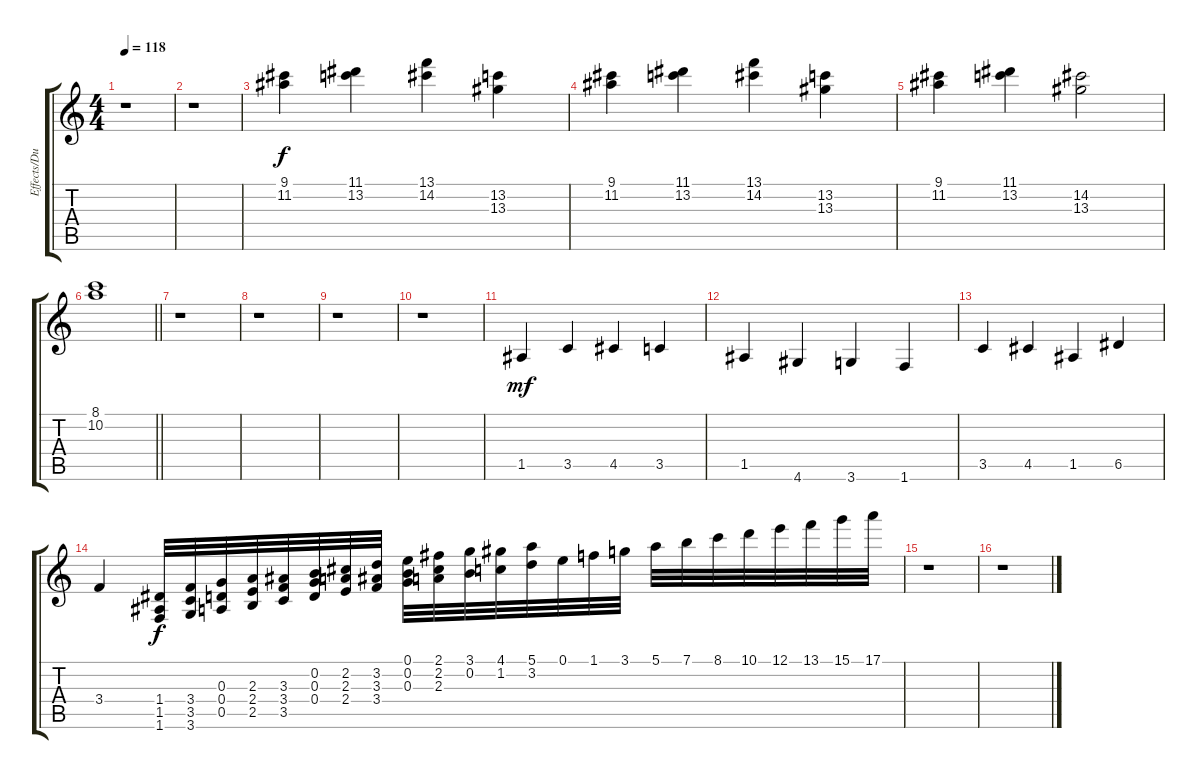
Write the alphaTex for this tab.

\track ("Effects/Dubs" "Effects/Du") {instrument overdrivenguitar}
\staff {score tabs}
\tuning (E4 B3 G3 D3 A2 E2) {hide}
\ts (4 4)
\tempo 118
\clef g2
\ks c
r.1{dy f} |
r.1 |
(9.1 11.2).4 (11.1 13.2).4 (13.1 14.2).4 (13.2 13.3).4 |
(9.1 11.2).4 (11.1 13.2).4 (13.1 14.2).4 (13.2 13.3).4 |
(9.1 11.2).4 (11.1 13.2).4 (14.2 13.3).2 |
\barLineRight lightlight
(8.1 10.2).1 |
r.1 |
r.1 |
r.1 |
r.1 |
1.5.4{dy mf} 3.5.4 4.5.4 3.5.4 |
1.5.4 4.6.4 3.6.4 1.6.4 |
3.5.4 4.5.4 1.5.4 6.5.4 |
3.4.4 (1.4 1.5 1.6).32{dy f instrument drawbarorgan} (3.4 3.5 3.6).32 (0.3 0.4 0.5).32 (2.3 2.4 2.5).32 (3.3 3.4 3.5).32 (0.2 0.3 0.4).32 (2.2 2.3 2.4).32 (3.2 3.3 3.4).32 (0.1 0.2 0.3).32 (2.1 2.2 2.3).32 (3.1 0.2).32 (4.1 1.2).32 (5.1 3.2).32 0.1.32 1.1.32 3.1.32 5.1.32 7.1.32 8.1.32 10.1.32 12.1.32 13.1.32 15.1.32 17.1.32 |
r.1 |
r.1
